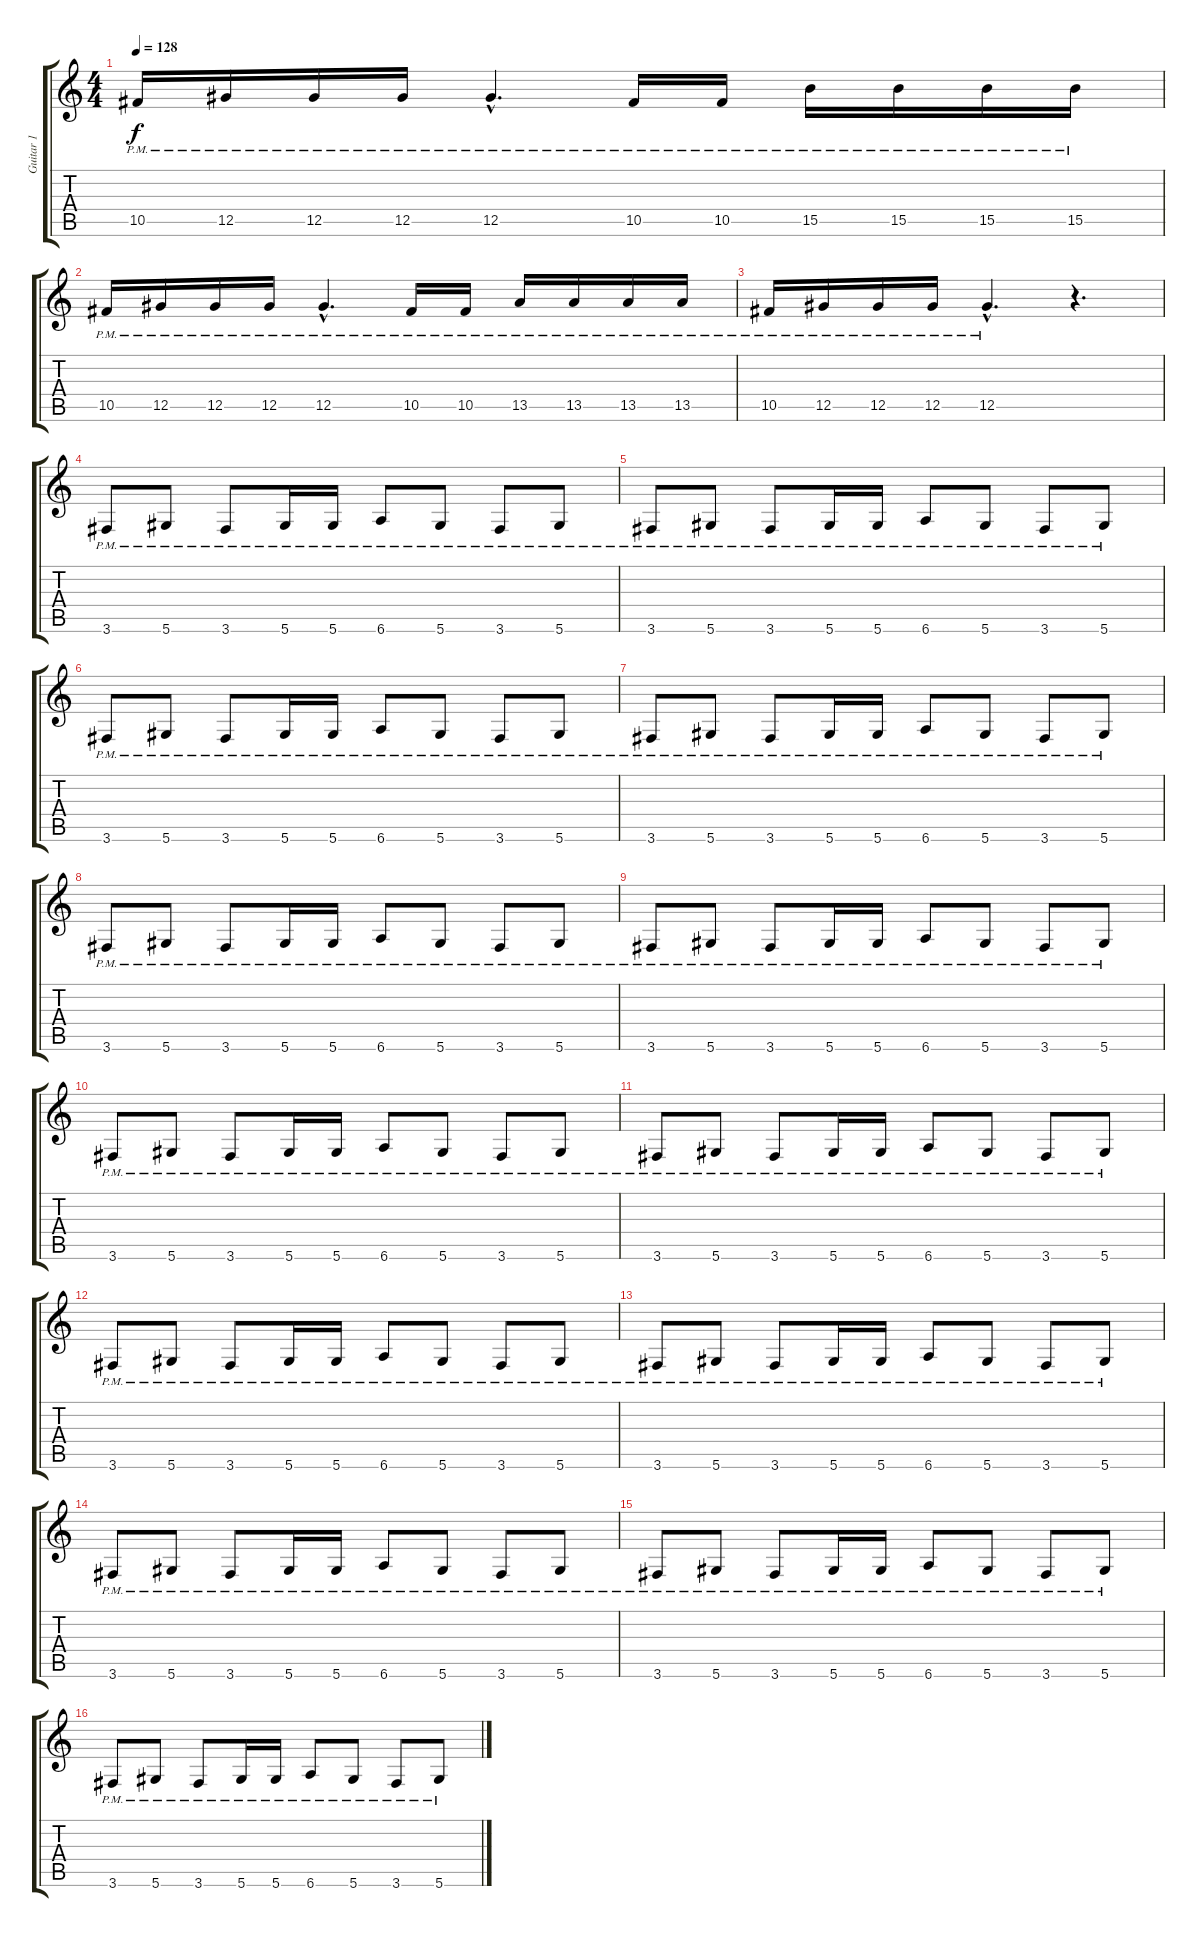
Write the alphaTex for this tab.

\track ("Guitar 1" "Guitar 1") {instrument acousticguitarsteel}
\staff {score tabs}
\tuning (Eb4 Bb3 Gb3 Db3 Ab2 Eb2) {hide}
\ts (4 4)
\tempo 128
\clef g2
\ks c
10.5{pm}.16{dy f} 12.5{pm}.16 12.5{pm}.16 12.5{pm}.16 12.5{hac pm}.4{d} 10.5{pm}.16 10.5{pm}.16 15.5{pm}.16 15.5{pm}.16 15.5{pm}.16 15.5{pm}.16 |
10.5{pm}.16 12.5{pm}.16 12.5{pm}.16 12.5{pm}.16 12.5{hac pm}.4{d} 10.5{pm}.16 10.5{pm}.16 13.5{pm}.16 13.5{pm}.16 13.5{pm}.16 13.5{pm}.16 |
10.5{pm}.16 12.5{pm}.16 12.5{pm}.16 12.5{pm}.16 12.5{hac pm}.4{d} r.4{d} |
\section ("" "")
3.6{pm}.8{volume 16} 5.6{pm}.8 3.6{pm}.8 5.6{pm}.16 5.6{pm}.16 6.6{pm}.8 5.6{pm}.8 3.6{pm}.8 5.6{pm}.8 |
3.6{pm}.8 5.6{pm}.8 3.6{pm}.8 5.6{pm}.16 5.6{pm}.16 6.6{pm}.8 5.6{pm}.8 3.6{pm}.8 5.6{pm}.8 |
3.6{pm}.8 5.6{pm}.8 3.6{pm}.8 5.6{pm}.16 5.6{pm}.16 6.6{pm}.8 5.6{pm}.8 3.6{pm}.8 5.6{pm}.8 |
3.6{pm}.8 5.6{pm}.8 3.6{pm}.8 5.6{pm}.16 5.6{pm}.16 6.6{pm}.8 5.6{pm}.8 3.6{pm}.8 5.6{pm}.8 |
3.6{pm}.8 5.6{pm}.8 3.6{pm}.8 5.6{pm}.16 5.6{pm}.16 6.6{pm}.8 5.6{pm}.8 3.6{pm}.8 5.6{pm}.8 |
3.6{pm}.8 5.6{pm}.8 3.6{pm}.8 5.6{pm}.16 5.6{pm}.16 6.6{pm}.8 5.6{pm}.8 3.6{pm}.8 5.6{pm}.8 |
3.6{pm}.8 5.6{pm}.8 3.6{pm}.8 5.6{pm}.16 5.6{pm}.16 6.6{pm}.8 5.6{pm}.8 3.6{pm}.8 5.6{pm}.8 |
3.6{pm}.8 5.6{pm}.8 3.6{pm}.8 5.6{pm}.16 5.6{pm}.16 6.6{pm}.8 5.6{pm}.8 3.6{pm}.8 5.6{pm}.8 |
3.6{pm}.8 5.6{pm}.8 3.6{pm}.8 5.6{pm}.16 5.6{pm}.16 6.6{pm}.8 5.6{pm}.8 3.6{pm}.8 5.6{pm}.8 |
3.6{pm}.8 5.6{pm}.8 3.6{pm}.8 5.6{pm}.16 5.6{pm}.16 6.6{pm}.8 5.6{pm}.8 3.6{pm}.8 5.6{pm}.8 |
3.6{pm}.8 5.6{pm}.8 3.6{pm}.8 5.6{pm}.16 5.6{pm}.16 6.6{pm}.8 5.6{pm}.8 3.6{pm}.8 5.6{pm}.8 |
3.6{pm}.8 5.6{pm}.8 3.6{pm}.8 5.6{pm}.16 5.6{pm}.16 6.6{pm}.8 5.6{pm}.8 3.6{pm}.8 5.6{pm}.8 |
3.6{pm}.8 5.6{pm}.8 3.6{pm}.8 5.6{pm}.16 5.6{pm}.16 6.6{pm}.8 5.6{pm}.8 3.6{pm}.8 5.6{pm}.8
